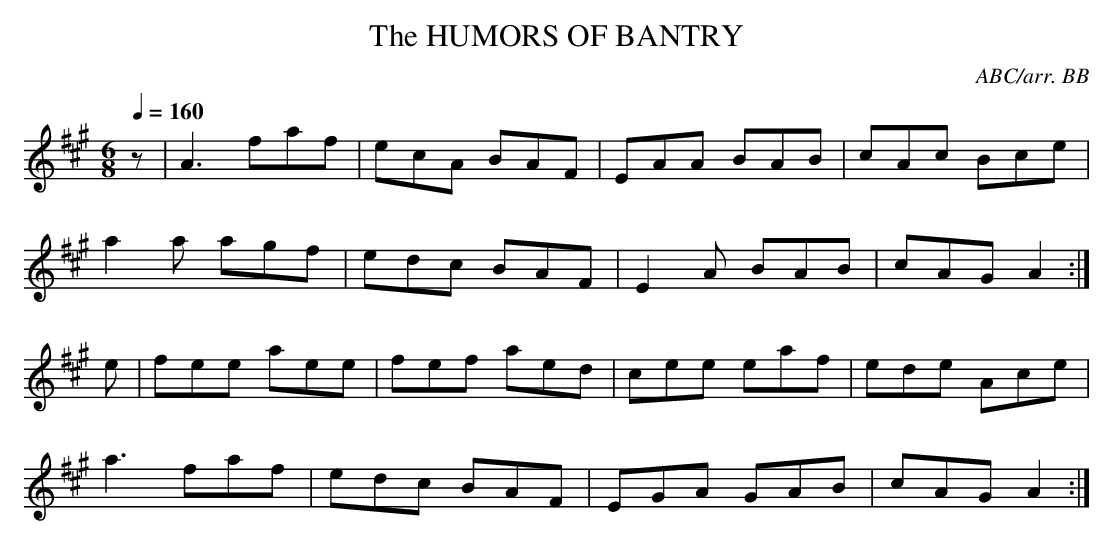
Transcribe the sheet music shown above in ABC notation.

X:1
T:HUMORS OF BANTRY, The
C:ABC/arr. BB
Q:1/4=160
M:6/8
K:A
z|A3 faf|ecA BAF|EAA BAB|cAc Bce|
a2a agf|edc BAF|E2A BAB|cAG A2 :|
e|fee aee|fef aed|cee eaf|ede Ace|
a3 faf|edc BAF|EGA GAB|cAG A2 :|
